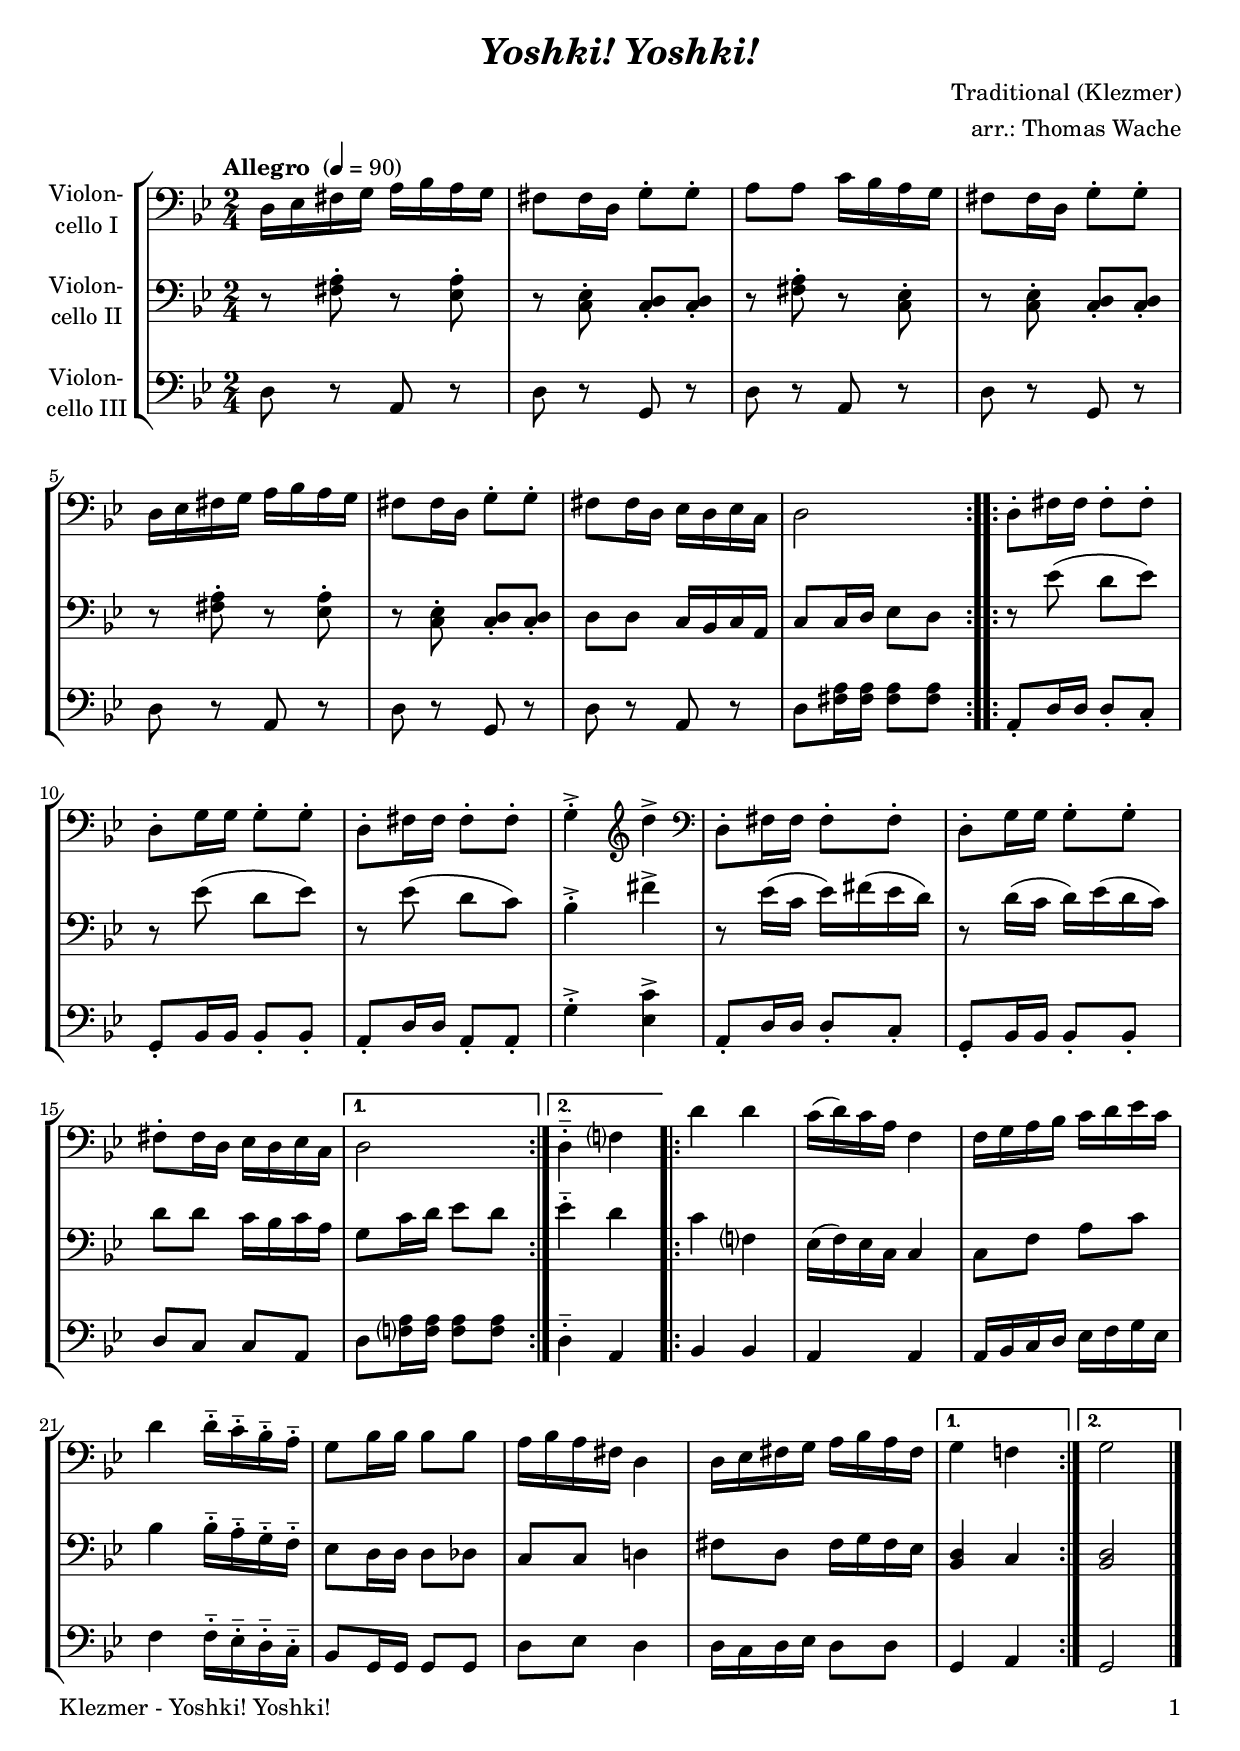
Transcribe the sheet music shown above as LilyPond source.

\version "2.18.2"
\include "deutsch.ly"
  
#(set-global-staff-size 20)

\header {
  title     = \markup \bold \italic "Yoshki! Yoshki!"
  composer  = "Traditional (Klezmer)"
  arranger  = "arr.: Thomas Wache"
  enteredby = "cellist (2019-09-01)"
%  piece     = ""
}

voiceconsts = {
  \key b \major
  \time 2/4
  \clef "bass"
  \numericTimeSignature
  \compressFullBarRests
  % Set default beaming for all staves
% \set Timing.beamExceptions = #'()
% \set Timing.baseMoment     = #(ly:make-moment 1 4)
% \set Timing.beatStructure  = #'(1 1 1)
  \tempo "Allegro " 4=90
}

micl = "clarinet"
mifl = "flute"
miob = "oboe"
mifh = "french horn"
misx = "tenor sax"
mist = "string ensemble 1"
miba = "cello"
%miba = "bassoon"
mikl = "harpsichord"

va = \relative c {
  \voiceconsts

  \repeat volta 2 {
    d16 es fis g a b a g
    fis8 fis16 d g8-. g-.
    a a c16 b a g
    fis8 fis16 d g8-. g-.
    d16 es fis g a b a g
    fis8 fis16 d g8-. g-.

    fis fis16 d es d es c
    d2
  }

  \repeat volta 2 {
    d8-. fis16 fis fis8-. fis-.
    d-. g16 g g8-. g-.
    d-. fis16 fis fis8-. fis-.
    g4-.-> \clef "treble" d''-> \clef "bass"
    d,,8-. fis16 fis fis8-. fis-.

    d-. g16 g g8-. g-.
    fis-. fis16 d es d es c
  }
  \alternative {
    { d2 }
    { d4---. f? }
  }

  \repeat volta 2 {
    d' d
    c16( d) c a f4
    f16 g a b c d es c

    d4 d16---. c---. b---. a---.
    g8 b16 b b8 b
    a16 b a fis d4
    d16 es fis g a b a fis
  }
  \alternative {
    { g4 f! }
    { g2 }
  } \bar "|."
}

vb = \relative c {
  \voiceconsts

  \repeat volta 2 {
    r8 <fis a>-. r <es a>-.
    r <c es>-. <c d>-. <c d>-.
    r <fis a>-. r <c es>-.
    r <c es>-. <c d>-. <c d>-.
    r <fis a>-. r <es a>-.
    r <c es>-. <c d>-. <c d>-.
    d d c16 b c a

    c8 c16 d es8 d
  }

  \repeat volta 2 {
    r es'( d es)
    r es( d es)
    r es( d c)
    b4-.-> fis'->
    r8 es16( c es) fis( es d)

    r8 d16( c d) es( d c)
    d8 d c16 b c a
  }
  \alternative {
    { g8 c16 d es8 d }
    { es4---. d }
  }

  \repeat volta 2 {
    c f,?
    es16( f) es c c4
    c8 f a c

    b4 b16---. a---. g---. f---.
    es8 d16 d d8 des
    c c d!4
    fis8 d fis16 g fis es
  }
  \alternative {
    { <b d>4 c }
    { <b d>2 }
  } \bar "|."
}

vc = \relative c {
  \voiceconsts

  \repeat volta 2 {
    d8 r a r
    d r g, r
    d' r a r
    d r g, r
    d' r a r
    d r g, r
    d' r a r
    d <fis a>16 <fis a> <fis a>8 <fis a>
  }

  \repeat volta 2 {
    a,-. d16 d d8-. c-.
    g-. b16 b b8-. b-.
    a-. d16 d a8-. a-.
    g'4-.-> <es c'>->
    a,8-. d16 d d8-. c-.
    g-. b16 b b8-. b-.
    d c c a
  }
  \alternative {
    { d <f? a>16 <f a> <f a>8 <f a> }
    { d4---. a }
  }

  \repeat volta 2 {
    b b
    a a
    a16 b c d es f g es
    f4 f16---. es---. d---. c---.
    b8 g16 g g8 g
    d' es d4
    d16 c d es d8 d
  }
  \alternative {
    { g,4 a }
    { g2 }
  } \bar "|."
}


music = \new StaffGroup <<
      \new Staff {
	\set Staff.midiInstrument = \miba
	\set Staff.instrumentName = \markup \center-column { "Violon-" "cello I" }
	\transpose b b { \va }
      }

      \new Staff {
	\set Staff.midiInstrument = \miba
	\set Staff.instrumentName = \markup \center-column { "Violon-" "cello II" }
	\transpose b b { \vb }
      }

      \new Staff {
	\set Staff.midiInstrument = \miba
	\set Staff.instrumentName = \markup \center-column { "Violon-" "cello III" }
	\transpose b b { \vc }
      }
>>

\book {
 \paper {
    print-page-number = ##t
    print-first-page-number = ##t
    oddHeaderMarkup = \markup \null
    evenHeaderMarkup = \markup \null
    oddFooterMarkup = \markup {
      \fill-line {
        \on-the-fly #print-page-number-check-first
        "Klezmer - Yoshki! Yoshki!" \fromproperty #'page:page-number-string
      }
    }
    evenFooterMarkup = \oddFooterMarkup
  }  \score {
    \music
    \layout {}
  }

  \score {
    \unfoldRepeats \music

    \midi {
      \context {
        \Score
      }
    }
  }
}
